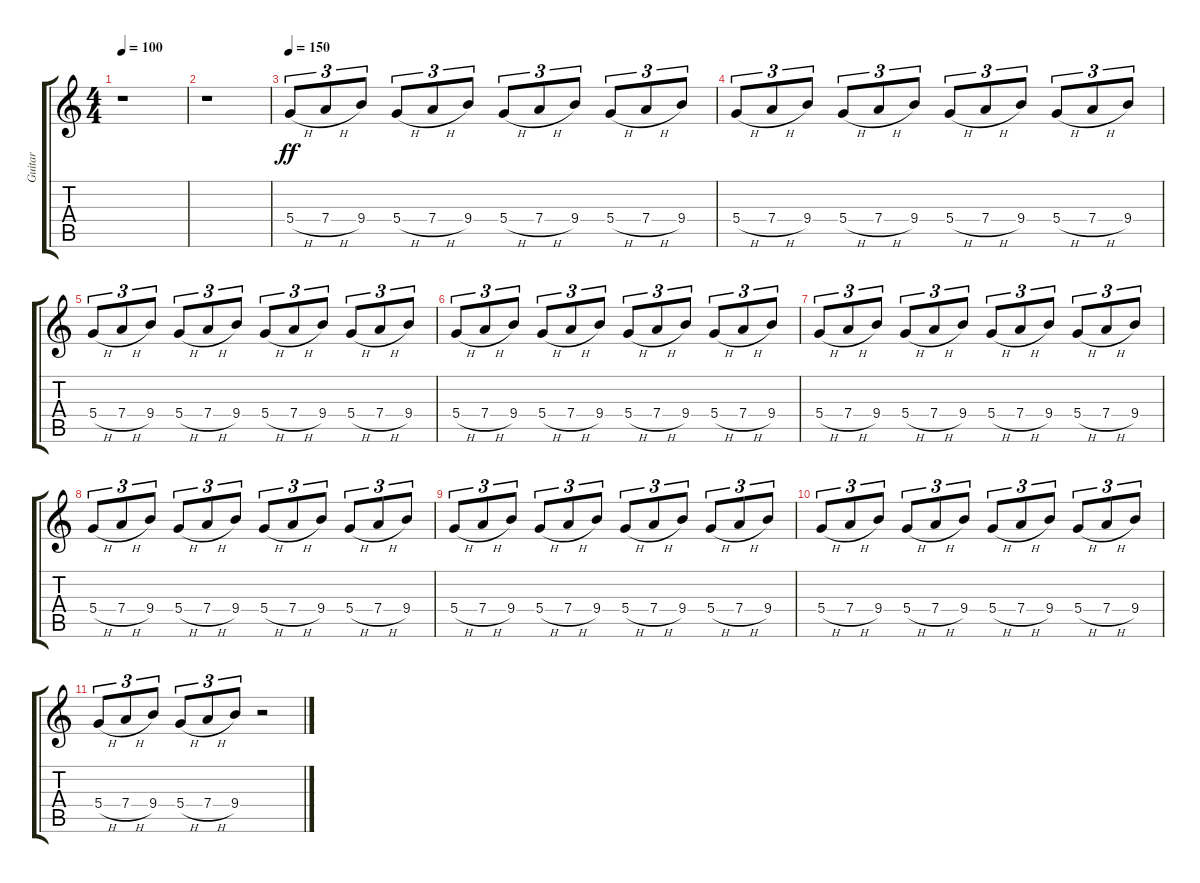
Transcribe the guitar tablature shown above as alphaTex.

\track ("Guitar" "Guitar") {instrument distortionguitar}
\staff {score tabs}
\tuning (E4 B3 G3 D3 A2 E2) {hide}
\ts (4 4)
\tempo 100
\clef g2
\ks c
r.1{dy f} |
r.1 |
\tempo 150
5.4{h}.8{tu (3 2) dy ff} 7.4{h}.8{tu (3 2)} 9.4.8{tu (3 2)} 5.4{h}.8{tu (3 2)} 7.4{h}.8{tu (3 2)} 9.4.8{tu (3 2)} 5.4{h}.8{tu (3 2)} 7.4{h}.8{tu (3 2)} 9.4.8{tu (3 2)} 5.4{h}.8{tu (3 2)} 7.4{h}.8{tu (3 2)} 9.4.8{tu (3 2)} |
5.4{h}.8{tu (3 2)} 7.4{h}.8{tu (3 2)} 9.4.8{tu (3 2)} 5.4{h}.8{tu (3 2)} 7.4{h}.8{tu (3 2)} 9.4.8{tu (3 2)} 5.4{h}.8{tu (3 2)} 7.4{h}.8{tu (3 2)} 9.4.8{tu (3 2)} 5.4{h}.8{tu (3 2)} 7.4{h}.8{tu (3 2)} 9.4.8{tu (3 2)} |
5.4{h}.8{tu (3 2)} 7.4{h}.8{tu (3 2)} 9.4.8{tu (3 2)} 5.4{h}.8{tu (3 2)} 7.4{h}.8{tu (3 2)} 9.4.8{tu (3 2)} 5.4{h}.8{tu (3 2)} 7.4{h}.8{tu (3 2)} 9.4.8{tu (3 2)} 5.4{h}.8{tu (3 2)} 7.4{h}.8{tu (3 2)} 9.4.8{tu (3 2)} |
5.4{h}.8{tu (3 2)} 7.4{h}.8{tu (3 2)} 9.4.8{tu (3 2)} 5.4{h}.8{tu (3 2)} 7.4{h}.8{tu (3 2)} 9.4.8{tu (3 2)} 5.4{h}.8{tu (3 2)} 7.4{h}.8{tu (3 2)} 9.4.8{tu (3 2)} 5.4{h}.8{tu (3 2)} 7.4{h}.8{tu (3 2)} 9.4.8{tu (3 2)} |
5.4{h}.8{tu (3 2)} 7.4{h}.8{tu (3 2)} 9.4.8{tu (3 2)} 5.4{h}.8{tu (3 2)} 7.4{h}.8{tu (3 2)} 9.4.8{tu (3 2)} 5.4{h}.8{tu (3 2)} 7.4{h}.8{tu (3 2)} 9.4.8{tu (3 2)} 5.4{h}.8{tu (3 2)} 7.4{h}.8{tu (3 2)} 9.4.8{tu (3 2)} |
5.4{h}.8{tu (3 2)} 7.4{h}.8{tu (3 2)} 9.4.8{tu (3 2)} 5.4{h}.8{tu (3 2)} 7.4{h}.8{tu (3 2)} 9.4.8{tu (3 2)} 5.4{h}.8{tu (3 2)} 7.4{h}.8{tu (3 2)} 9.4.8{tu (3 2)} 5.4{h}.8{tu (3 2)} 7.4{h}.8{tu (3 2)} 9.4.8{tu (3 2)} |
5.4{h}.8{tu (3 2)} 7.4{h}.8{tu (3 2)} 9.4.8{tu (3 2)} 5.4{h}.8{tu (3 2)} 7.4{h}.8{tu (3 2)} 9.4.8{tu (3 2)} 5.4{h}.8{tu (3 2)} 7.4{h}.8{tu (3 2)} 9.4.8{tu (3 2)} 5.4{h}.8{tu (3 2)} 7.4{h}.8{tu (3 2)} 9.4.8{tu (3 2)} |
5.4{h}.8{tu (3 2)} 7.4{h}.8{tu (3 2)} 9.4.8{tu (3 2)} 5.4{h}.8{tu (3 2)} 7.4{h}.8{tu (3 2)} 9.4.8{tu (3 2)} 5.4{h}.8{tu (3 2)} 7.4{h}.8{tu (3 2)} 9.4.8{tu (3 2)} 5.4{h}.8{tu (3 2)} 7.4{h}.8{tu (3 2)} 9.4.8{tu (3 2)} |
5.4{h}.8{tu (3 2)} 7.4{h}.8{tu (3 2)} 9.4.8{tu (3 2)} 5.4{h}.8{tu (3 2)} 7.4{h}.8{tu (3 2)} 9.4.8{tu (3 2)} r.2
